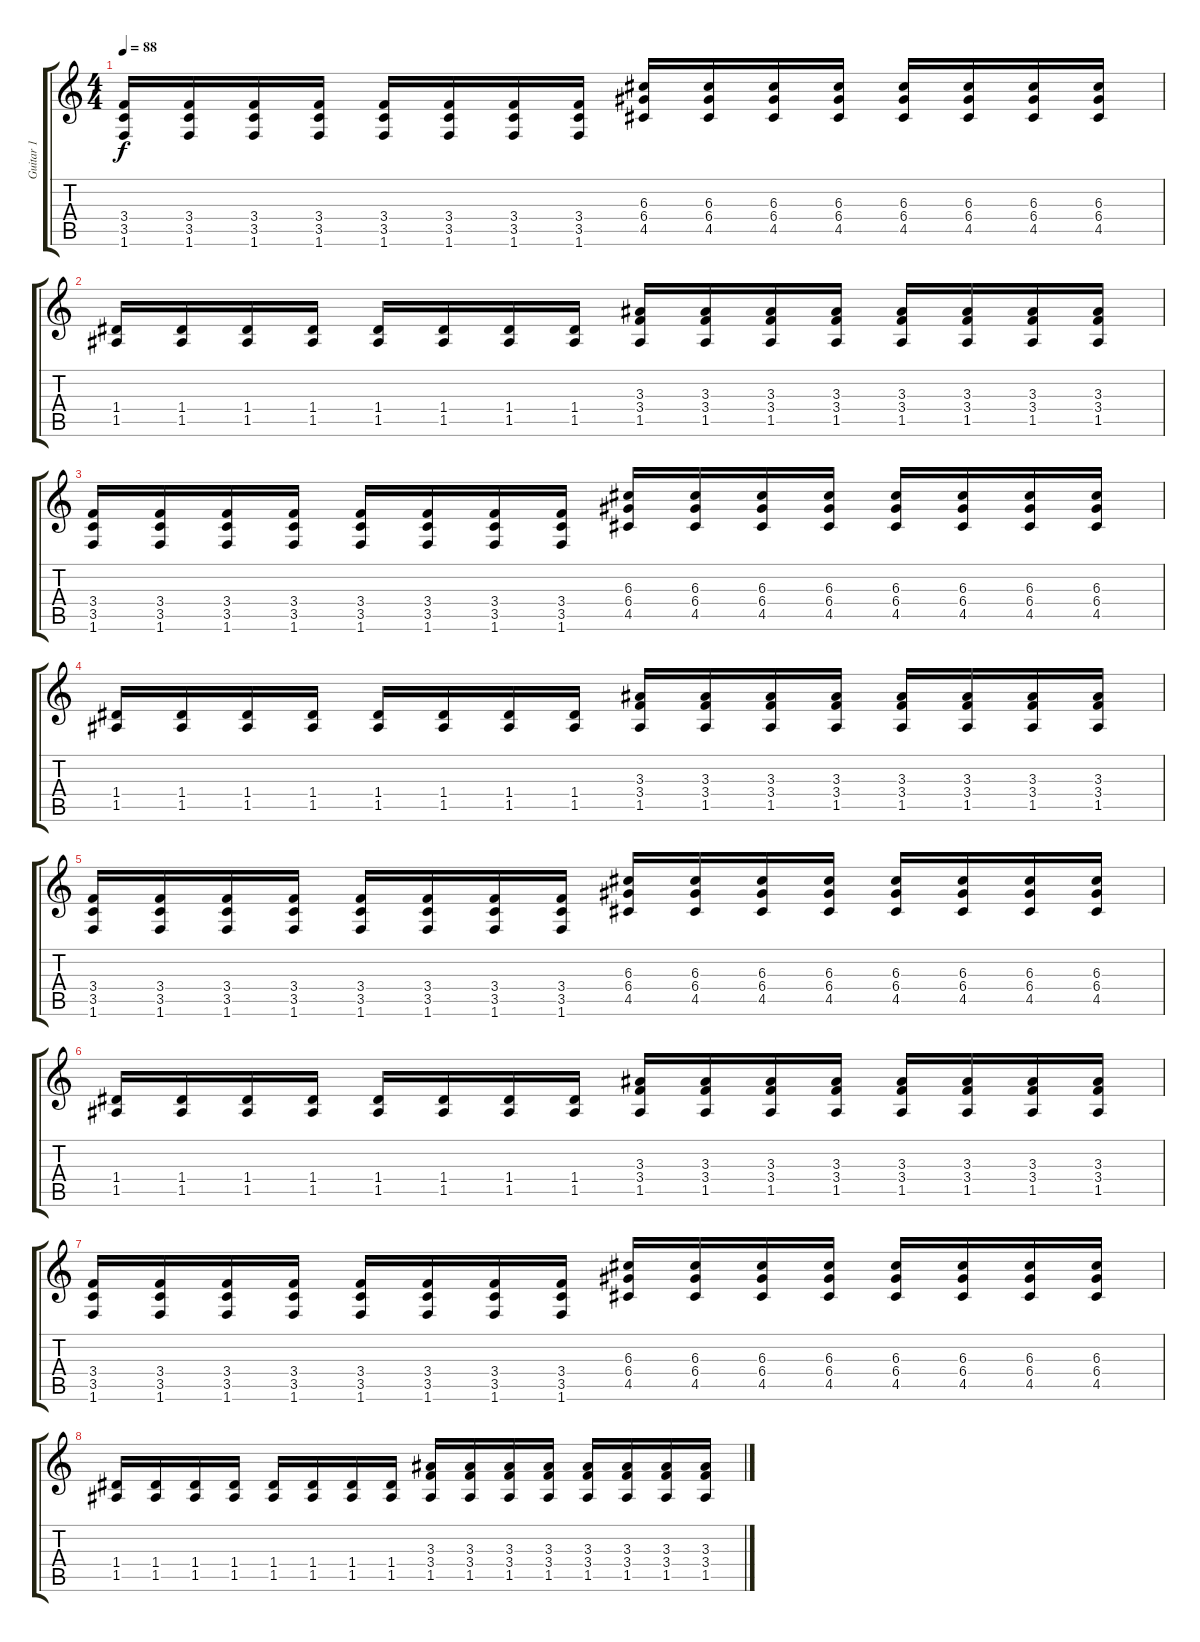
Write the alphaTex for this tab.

\track ("Guitar 1" "Guitar 1") {instrument distortionguitar}
\staff {score tabs}
\tuning (E4 B3 G3 D3 A2 E2) {hide}
\ts (4 4)
\tempo 88
\clef g2
\ks c
(3.4 3.5 1.6).16{dy f} (3.4 3.5 1.6).16 (3.4 3.5 1.6).16 (3.4 3.5 1.6).16 (3.4 3.5 1.6).16 (3.4 3.5 1.6).16 (3.4 3.5 1.6).16 (3.4 3.5 1.6).16 (6.3 6.4 4.5).16 (6.3 6.4 4.5).16 (6.3 6.4 4.5).16 (6.3 6.4 4.5).16 (6.3 6.4 4.5).16 (6.3 6.4 4.5).16 (6.3 6.4 4.5).16 (6.3 6.4 4.5).16 |
(1.4 1.5).16 (1.4 1.5).16 (1.4 1.5).16 (1.4 1.5).16 (1.4 1.5).16 (1.4 1.5).16 (1.4 1.5).16 (1.4 1.5).16 (3.3 3.4 1.5).16 (3.3 3.4 1.5).16 (3.3 3.4 1.5).16 (3.3 3.4 1.5).16 (3.3 3.4 1.5).16 (3.3 3.4 1.5).16 (3.3 3.4 1.5).16 (3.3 3.4 1.5).16 |
(3.4 3.5 1.6).16 (3.4 3.5 1.6).16 (3.4 3.5 1.6).16 (3.4 3.5 1.6).16 (3.4 3.5 1.6).16 (3.4 3.5 1.6).16 (3.4 3.5 1.6).16 (3.4 3.5 1.6).16 (6.3 6.4 4.5).16 (6.3 6.4 4.5).16 (6.3 6.4 4.5).16 (6.3 6.4 4.5).16 (6.3 6.4 4.5).16 (6.3 6.4 4.5).16 (6.3 6.4 4.5).16 (6.3 6.4 4.5).16 |
(1.4 1.5).16 (1.4 1.5).16 (1.4 1.5).16 (1.4 1.5).16 (1.4 1.5).16 (1.4 1.5).16 (1.4 1.5).16 (1.4 1.5).16 (3.3 3.4 1.5).16 (3.3 3.4 1.5).16 (3.3 3.4 1.5).16 (3.3 3.4 1.5).16 (3.3 3.4 1.5).16 (3.3 3.4 1.5).16 (3.3 3.4 1.5).16 (3.3 3.4 1.5).16 |
(3.4 3.5 1.6).16 (3.4 3.5 1.6).16 (3.4 3.5 1.6).16 (3.4 3.5 1.6).16 (3.4 3.5 1.6).16 (3.4 3.5 1.6).16 (3.4 3.5 1.6).16 (3.4 3.5 1.6).16 (6.3 6.4 4.5).16 (6.3 6.4 4.5).16 (6.3 6.4 4.5).16 (6.3 6.4 4.5).16 (6.3 6.4 4.5).16 (6.3 6.4 4.5).16 (6.3 6.4 4.5).16 (6.3 6.4 4.5).16 |
(1.4 1.5).16 (1.4 1.5).16 (1.4 1.5).16 (1.4 1.5).16 (1.4 1.5).16 (1.4 1.5).16 (1.4 1.5).16 (1.4 1.5).16 (3.3 3.4 1.5).16 (3.3 3.4 1.5).16 (3.3 3.4 1.5).16 (3.3 3.4 1.5).16 (3.3 3.4 1.5).16 (3.3 3.4 1.5).16 (3.3 3.4 1.5).16 (3.3 3.4 1.5).16 |
(3.4 3.5 1.6).16 (3.4 3.5 1.6).16 (3.4 3.5 1.6).16 (3.4 3.5 1.6).16 (3.4 3.5 1.6).16 (3.4 3.5 1.6).16 (3.4 3.5 1.6).16 (3.4 3.5 1.6).16 (6.3 6.4 4.5).16 (6.3 6.4 4.5).16 (6.3 6.4 4.5).16 (6.3 6.4 4.5).16 (6.3 6.4 4.5).16 (6.3 6.4 4.5).16 (6.3 6.4 4.5).16 (6.3 6.4 4.5).16 |
(1.4 1.5).16 (1.4 1.5).16 (1.4 1.5).16 (1.4 1.5).16 (1.4 1.5).16 (1.4 1.5).16 (1.4 1.5).16 (1.4 1.5).16 (3.3 3.4 1.5).16 (3.3 3.4 1.5).16 (3.3 3.4 1.5).16 (3.3 3.4 1.5).16 (3.3 3.4 1.5).16 (3.3 3.4 1.5).16 (3.3 3.4 1.5).16 (3.3 3.4 1.5).16
